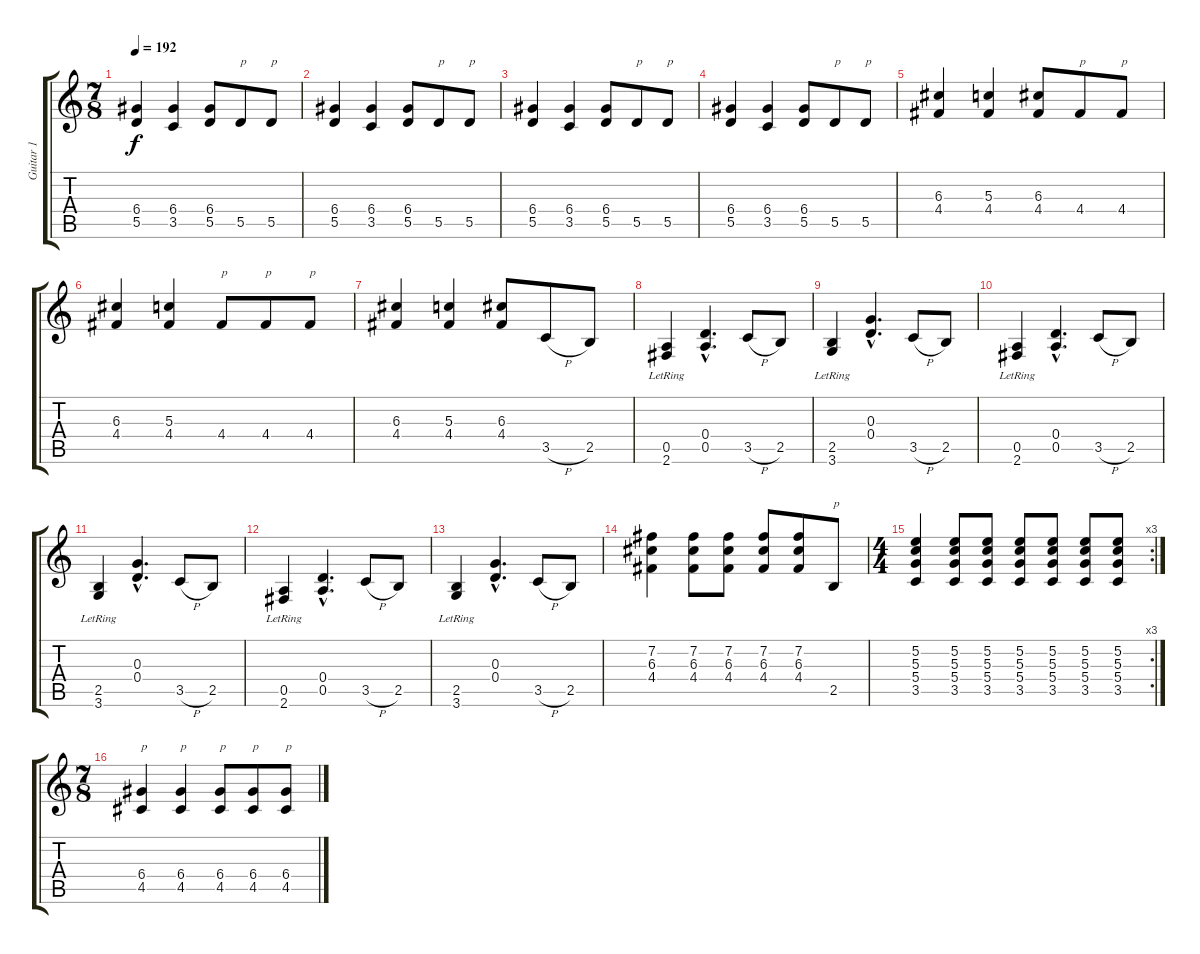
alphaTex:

\track ("Guitar 1" "Guitar 1") {instrument distortionguitar}
\staff {score tabs}
\tuning (E4 B3 G3 D3 A2 E2) {hide}
\ts (7 8)
\tempo 192
\clef g2
\ks c
(6.4 5.5).4{dy f} (6.4 3.5).4 (6.4 5.5).8 5.5.8{txt "p"} 5.5.8{txt "p"} |
(6.4 5.5).4 (6.4 3.5).4 (6.4 5.5).8 5.5.8{txt "p"} 5.5.8{txt "p"} |
(6.4 5.5).4 (6.4 3.5).4 (6.4 5.5).8 5.5.8{txt "p"} 5.5.8{txt "p"} |
(6.4 5.5).4 (6.4 3.5).4 (6.4 5.5).8 5.5.8{txt "p"} 5.5.8{txt "p"} |
(6.3 4.4).4 (5.3 4.4).4 (6.3 4.4).8 4.4.8{txt "p"} 4.4.8{txt "p"} |
(6.3 4.4).4 (5.3 4.4).4 4.4.8{txt "p"} 4.4.8{txt "p"} 4.4.8{txt "p"} |
(6.3 4.4).4 (5.3 4.4).4 (6.3 4.4).8 3.5{h}.8 2.5.8 |
(0.5{lr} 2.6{lr}).4 (0.4{hac} 0.5{hac}).4{d} 3.5{h}.8 2.5.8 |
(2.5{lr} 3.6{lr}).4 (0.3{hac} 0.4{hac}).4{d} 3.5{h}.8 2.5.8 |
(0.5{lr} 2.6{lr}).4 (0.4{hac} 0.5{hac}).4{d} 3.5{h}.8 2.5.8 |
(2.5{lr} 3.6{lr}).4 (0.3{hac} 0.4{hac}).4{d} 3.5{h}.8 2.5.8 |
(0.5{lr} 2.6{lr}).4 (0.4{hac} 0.5{hac}).4{d} 3.5{h}.8 2.5.8 |
(2.5{lr} 3.6{lr}).4 (0.3{hac} 0.4{hac}).4{d} 3.5{h}.8 2.5.8 |
(7.2 6.3 4.4).4 (7.2 6.3 4.4).8 (7.2 6.3 4.4).8 (7.2 6.3 4.4).8 (7.2 6.3 4.4).8 2.5.8{txt "p"} |
\rc 3
\ts (4 4)
(5.2 5.3 5.4 3.5).4 (5.2 5.3 5.4 3.5).8 (5.2 5.3 5.4 3.5).8 (5.2 5.3 5.4 3.5).8 (5.2 5.3 5.4 3.5).8 (5.2 5.3 5.4 3.5).8 (5.2 5.3 5.4 3.5).8 |
\ts (7 8)
(6.4 4.5).4{txt "p"} (6.4 4.5).4{txt "p"} (6.4 4.5).8{txt "p"} (6.4 4.5).8{txt "p"} (6.4 4.5).8{txt "p"}
